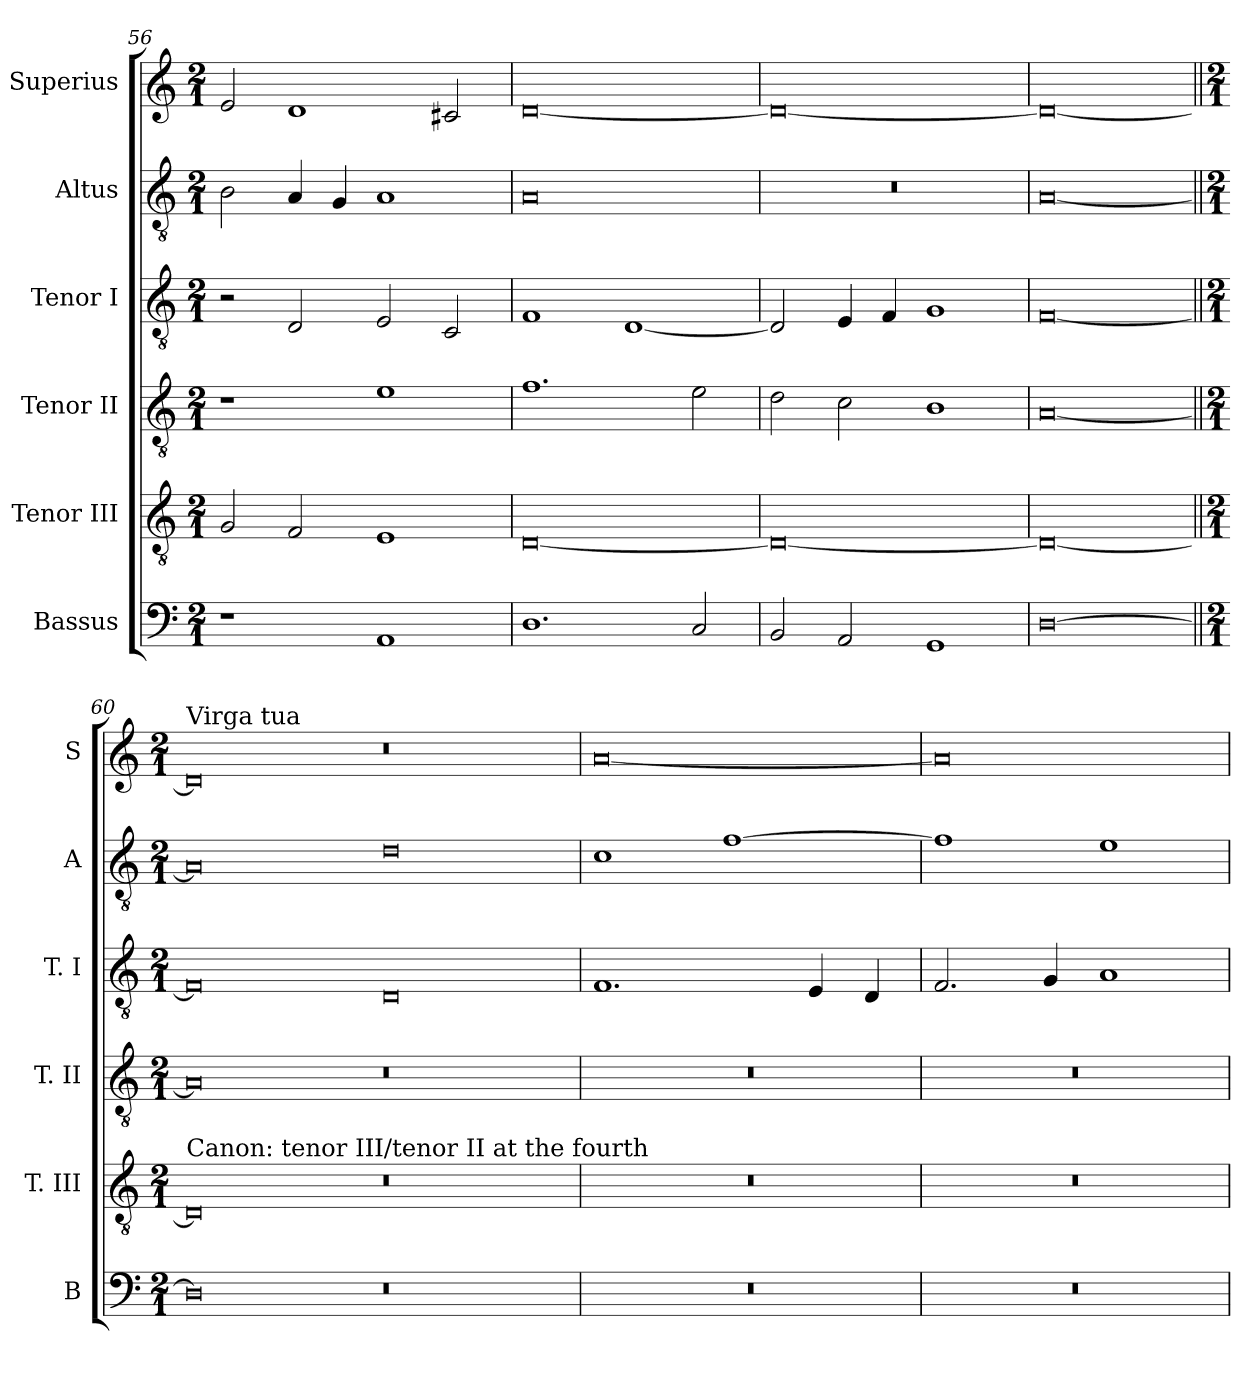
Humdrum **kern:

**kern	**kern	**kern	**kern	**kern	**kern
*part6	*part5	*part4	*part3	*part2	*part1
*staff6	*staff5	*staff4	*staff3	*staff2	*staff1
*I"Bassus	*I"Tenor III	*I"Tenor II	*I"Tenor I	*I"Altus	*I"Superius
*I'B	*I'T. III	*I'T. II	*I'T. I	*I'A	*I'S
*clefF4	*clefGv2	*clefGv2	*clefGv2	*clefGv2	*clefG2
*k[]	*k[]	*k[]	*k[]	*k[]	*k[]
*C:	*C:	*C:	*C:	*C:	*C:
*M2/1	*M2/1	*M2/1	*M2/1	*M2/1	*M2/1
=56	=56	=56	=56	=56	=56
1r	2G	1r	2r	2B	2e
.	2F	.	2D	4A	1d
.	.	.	.	4G	.
1AA	1E	1e	2E	1A	.
.	.	.	2C	.	2c#X
=57	=57	=57	=57	=57	=57
1.D	[0D	1.f	1F	0A	[0d
.	.	.	[1D	.	.
2C	.	2e	.	.	.
=58	=58	=58	=58	=58	=58
2BB	0D_	2d	2D]	0r	0d_
2AA	.	2c	4E	.	.
.	.	.	4F	.	.
1GG	.	1B	1G	.	.
=59	=59	=59	=59	=59	=59
[0D	0D_	[0A	[0F	[0A	0d_
=60||	=60||	=60||	=60||	=60||	=60||
*M2/1	*M2/1	*M2/1	*M2/1	*M2/1	*M2/1
!	!	!	!	!	!LO:TX:a:t=Virga tua
!	!LO:TX:a:t=Canon&colon; tenor III/tenor II at the fourth	!	!	!	!
0D]	0D]	0A]	0F]	0A]	0d]
0r	0r	0r	0D	0d	0r
=61	=61	=61	=61	=61	=61
0r	0r	0r	1.F	1c	[0a
.	.	.	.	[1f	.
.	.	.	4E	.	.
.	.	.	4D	.	.
=62	=62	=62	=62	=62	=62
0r	0r	0r	2.F	1f]	0a]
.	.	.	4G	.	.
.	.	.	1A	1e	.
=	=	=	=	=	=
*-	*-	*-	*-	*-	*-
